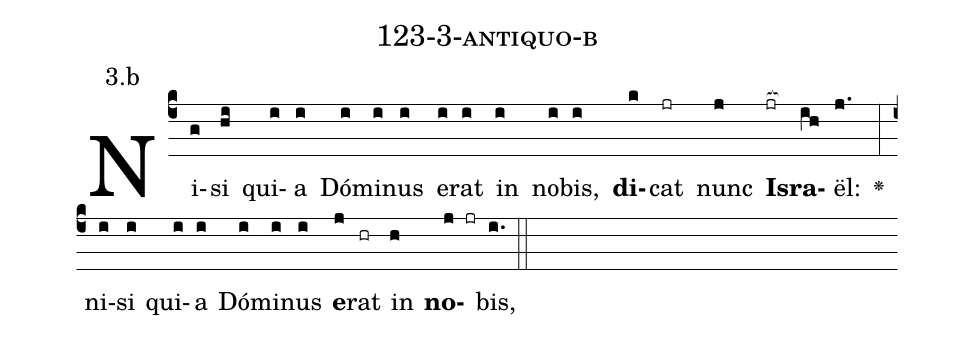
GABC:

name: 123-3-antiquo-b;
annotation: 3.b;
%%
(c4)Ni(g)si(hi) qui(i)a(i) Dó(i)mi(i)nus(i) e(i)rat(i) in(i) no(i)bis,(i) <b>di</b>(k)cat(jr) nunc(j) <b>Is</b>(jr[ocb:1{])<b>ra</b>(ih[ocb:0}])ël:(j.) <v>\greheightstar</v>(:) ni(i)si(i) qui(i)a(i) Dó(i)mi(i)nus(i) <b>e</b>(j)rat(hr) in(h) <b>no</b>(j jr)bis,(i.) (::)


%E(i) u(i) o(j) u(h) a(j) e.(i.) (::)
